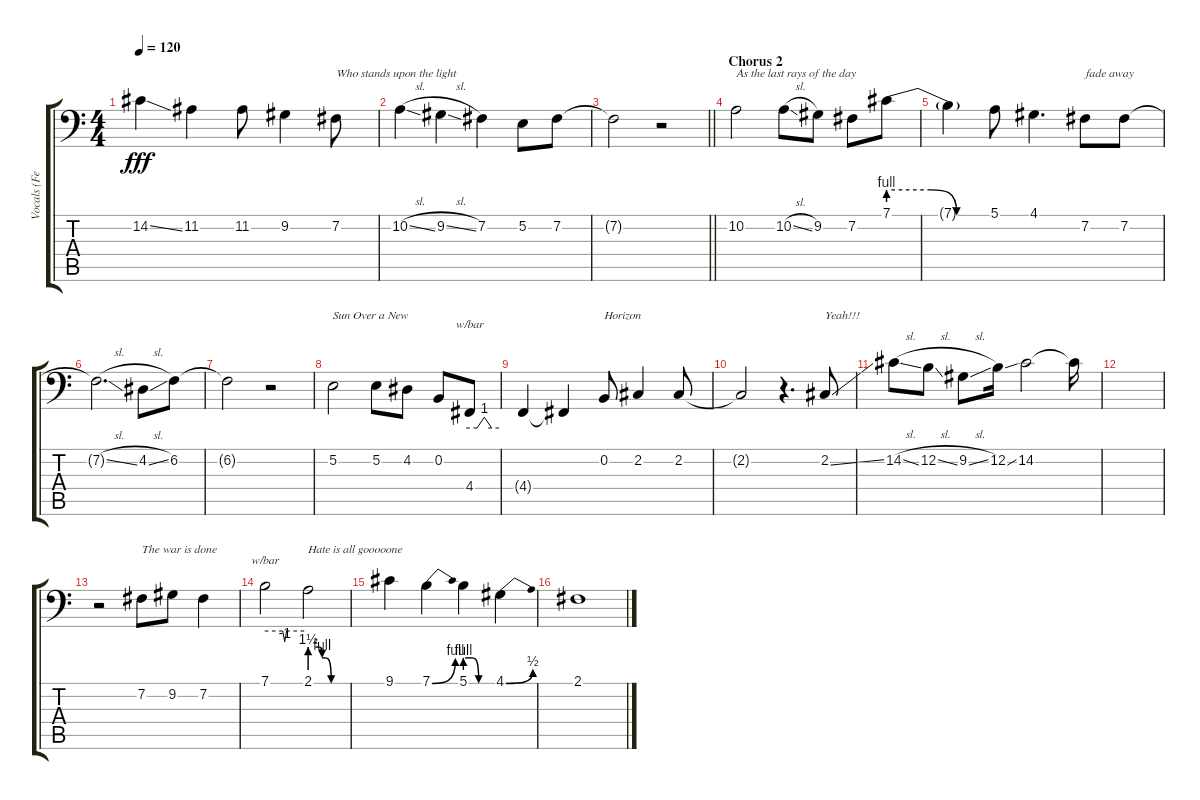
\track ("Vocals (Felix Vaillancourt)" "Vocals (Fe") {instrument lead2sawtooth}
\staff {score tabs}
\tuning (E3 B2 G2 D2 A1 E1) {hide}
\ts (4 4)
\tempo 120
\clef f4
\ks c
14.2{ss t}.4{dy fff} 11.2.4 11.2.8 9.2.4 7.2.8{txt "Who stands upon the light"} |
10.2{sl}.4 9.2{sl}.4 7.2.4 5.2.8 7.2.8 |
\barLineRight lightlight
7.2{t}.2 r.2 |
\section ("" "Chorus 2")
10.2.2{txt "As the last rays of the day"} 10.2{sl}.8 9.2.8 7.2.8 7.1{be (custom 0 4 25 4 40 0 60 0)}.8 |
7.1{t}.4 5.1.8 4.1.4{d} 7.2.8{txt "fade away"} 7.2.8 |
7.2{sl t}.2{d} 4.2{sl}.8 6.2.8 |
6.2{t}.2 r.2 |
5.2.2{txt "Sun Over a New"} 5.2.8 4.2.8 0.2.8 4.4.8{tbe (custom default 0 0 15 0 30 4 45 0 60 0)} |
4.4{t}.4 4.4{t}.4 0.2.8{txt "Horizon"} 2.2.4 2.2.8 |
2.2{t}.2 r.4{d} 2.2{ss}.8{txt "Yeah!!!" volume 15} |
14.2{sl}.8 12.2{sl}.8 9.2{sl}.8 12.2{ss}.16 14.2.2 14.2{t}.16 |
|
r.2 7.2.8{txt "The war is done"} 9.2.8 7.2.4 |
7.1.2{tbe (custom default 0 0 27 0 30 -4 33 0 60 0)} 2.1{be (custom 0 6 15 6 20 4 25 4 35 0 60 0)}.2{txt "Hate is all gooooone"} |
9.1.4 7.1{be (bend 0 0 60 4)}.4 5.1{be (custom 0 4 15 4 30 0 60 0)}.4 4.1{be (bend 0 0 60 2)}.4 |
2.1.1
